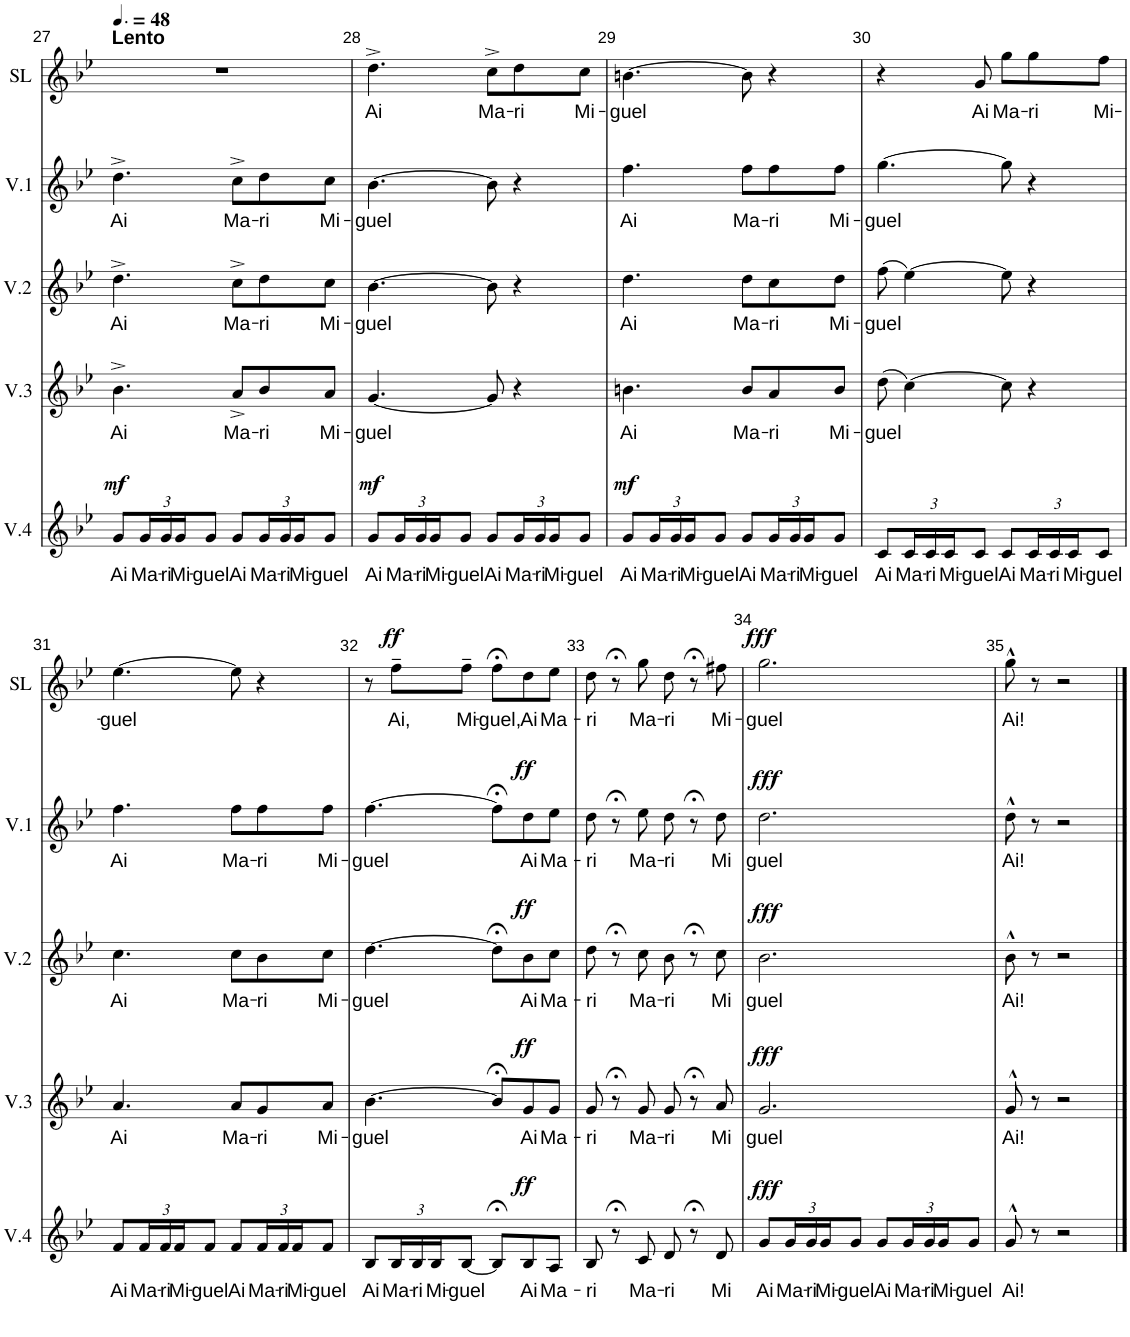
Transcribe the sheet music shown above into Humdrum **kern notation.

**kern	**text	**dynam	**kern	**text	**dynam	**kern	**text	**dynam	**kern	**text	**dynam	**kern	**text	**dynam
*part5	*part5	*part5	*part4	*part4	*part4	*part3	*part3	*part3	*part2	*part2	*part2	*part1	*part1	*part1
*staff5	*staff5	*staff5	*staff4	*staff4	*staff4	*staff3	*staff3	*staff3	*staff2	*staff2	*staff2	*staff1	*staff1	*staff1
*I"Voix 4	*	*	*I"Voix 3	*	*	*I"Voix 2	*	*	*I"Voix 1	*	*	*I"Solo	*	*
*I'V.4	*	*	*I'V.3	*	*	*I'V.2	*	*	*I'V.1	*	*	*I'SL	*	*
!!LO:PB:g=z
*clefG2	*	*	*clefG2	*	*	*clefG2	*	*	*clefG2	*	*	*clefG2	*	*
*k[b-e-]	*	*	*k[b-e-]	*	*	*k[b-e-]	*	*	*k[b-e-]	*	*	*k[b-e-]	*	*
*M6/8	*	*	*M6/8	*	*	*M6/8	*	*	*M6/8	*	*	*M6/8	*	*
*MM72	*	*	*MM72	*	*	*MM72	*	*	*MM72	*	*	*MM72	*	*
=27	=27	=27	=27	=27	=27	=27	=27	=27	=27	=27	=27	=27	=27	=27
!	!	!	!	!	!	!	!	!	!	!	!	!LO:TX:a:B:t=Lento	!	!
!	!LO:LY:b	!LO:DY:a	!	!LO:LY:b	!	!	!LO:LY:b	!	!	!LO:LY:b	!	!	!	!
8g/L	Ai	mf	4.b-^\	Ai	.	4.dd^\	Ai	.	4.dd^\	Ai	.	2.r	.	.
*Xbrackettup	*	*	*	*	*	*	*	*	*	*	*	*	*	*
!	!LO:LY:b	!	!	!	!	!	!	!	!	!	!	!	!	!
24g/L	Ma-	.	.	.	.	.	.	.	.	.	.	.	.	.
!	!LO:LY:b	!	!	!	!	!	!	!	!	!	!	!	!	!
24g/	-ri	.	.	.	.	.	.	.	.	.	.	.	.	.
!	!LO:LY:b	!	!	!	!	!	!	!	!	!	!	!	!	!
24g/J	Mi-	.	.	.	.	.	.	.	.	.	.	.	.	.
!	!LO:LY:b	!	!	!	!	!	!	!	!	!	!	!	!	!
8g/J	-guel	.	.	.	.	.	.	.	.	.	.	.	.	.
!	!LO:LY:b	!	!	!LO:LY:b	!	!	!LO:LY:b	!	!	!LO:LY:b	!	!	!	!
8g/L	Ai	.	8a^/L	Ma-	.	8cc^\L	Ma-	.	8cc^\L	Ma-	.	.	.	.
!	!LO:LY:b	!	!	!LO:LY:b	!	!	!LO:LY:b	!	!	!LO:LY:b	!	!	!	!
24g/L	Ma-	.	8b-/	-ri	.	8dd\	-ri	.	8dd\	-ri	.	.	.	.
!	!LO:LY:b	!	!	!	!	!	!	!	!	!	!	!	!	!
24g/	-ri	.	.	.	.	.	.	.	.	.	.	.	.	.
!	!LO:LY:b	!	!	!	!	!	!	!	!	!	!	!	!	!
24g/J	Mi-	.	.	.	.	.	.	.	.	.	.	.	.	.
!	!LO:LY:b	!	!	!LO:LY:b	!	!	!LO:LY:b	!	!	!LO:LY:b	!	!	!	!
8g/J	-guel	.	8a/J	Mi-	.	8cc\J	Mi-	.	8cc\J	Mi-	.	.	.	.
=28	=28	=28	=28	=28	=28	=28	=28	=28	=28	=28	=28	=28	=28	=28
!	!LO:LY:b	!LO:DY:a	!	!LO:LY:b	!	!	!LO:LY:b	!	!	!LO:LY:b	!	!	!LO:LY:b	!
8g/L	Ai	mf	[4.g/	-guel	.	[4.b-\	-guel	.	[4.b-\	-guel	.	4.dd^\	Ai	.
!	!LO:LY:b	!	!	!	!	!	!	!	!	!	!	!	!	!
24g/L	Ma-	.	.	.	.	.	.	.	.	.	.	.	.	.
!	!LO:LY:b	!	!	!	!	!	!	!	!	!	!	!	!	!
24g/	-ri	.	.	.	.	.	.	.	.	.	.	.	.	.
!	!LO:LY:b	!	!	!	!	!	!	!	!	!	!	!	!	!
24g/J	Mi-	.	.	.	.	.	.	.	.	.	.	.	.	.
!	!LO:LY:b	!	!	!	!	!	!	!	!	!	!	!	!	!
8g/J	-guel	.	.	.	.	.	.	.	.	.	.	.	.	.
!	!LO:LY:b	!	!	!	!	!	!	!	!	!	!	!	!LO:LY:b	!
8g/L	Ai	.	8g/]	.	.	8b-\]	.	.	8b-\]	.	.	8cc^\L	Ma-	.
!	!LO:LY:b	!	!	!	!	!	!	!	!	!	!	!	!LO:LY:b	!
24g/L	Ma-	.	4r	.	.	4r	.	.	4r	.	.	8dd\	-ri	.
!	!LO:LY:b	!	!	!	!	!	!	!	!	!	!	!	!	!
24g/	-ri	.	.	.	.	.	.	.	.	.	.	.	.	.
!	!LO:LY:b	!	!	!	!	!	!	!	!	!	!	!	!	!
24g/J	Mi-	.	.	.	.	.	.	.	.	.	.	.	.	.
!	!LO:LY:b	!	!	!	!	!	!	!	!	!	!	!	!LO:LY:b	!
8g/J	-guel	.	.	.	.	.	.	.	.	.	.	8cc\J	Mi-	.
=29	=29	=29	=29	=29	=29	=29	=29	=29	=29	=29	=29	=29	=29	=29
!	!LO:LY:b	!LO:DY:a	!	!LO:LY:b	!	!	!LO:LY:b	!	!	!LO:LY:b	!	!	!LO:LY:b	!
8g/L	Ai	mf	4.bn\	Ai	.	4.dd\	Ai	.	4.ff\	Ai	.	[4.bn\	-guel	.
!	!LO:LY:b	!	!	!	!	!	!	!	!	!	!	!	!	!
24g/L	Ma-	.	.	.	.	.	.	.	.	.	.	.	.	.
!	!LO:LY:b	!	!	!	!	!	!	!	!	!	!	!	!	!
24g/	-ri	.	.	.	.	.	.	.	.	.	.	.	.	.
!	!LO:LY:b	!	!	!	!	!	!	!	!	!	!	!	!	!
24g/J	Mi-	.	.	.	.	.	.	.	.	.	.	.	.	.
!	!LO:LY:b	!	!	!	!	!	!	!	!	!	!	!	!	!
8g/J	-guel	.	.	.	.	.	.	.	.	.	.	.	.	.
!	!LO:LY:b	!	!	!LO:LY:b	!	!	!LO:LY:b	!	!	!LO:LY:b	!	!	!	!
8g/L	Ai	.	8b/L	Ma-	.	8dd\L	Ma-	.	8ff\L	Ma-	.	8b\]	.	.
!	!LO:LY:b	!	!	!LO:LY:b	!	!	!LO:LY:b	!	!	!LO:LY:b	!	!	!	!
24g/L	Ma-	.	8a/	-ri	.	8cc\	-ri	.	8ff\	-ri	.	4r	.	.
!	!LO:LY:b	!	!	!	!	!	!	!	!	!	!	!	!	!
24g/	-ri	.	.	.	.	.	.	.	.	.	.	.	.	.
!	!LO:LY:b	!	!	!	!	!	!	!	!	!	!	!	!	!
24g/J	Mi-	.	.	.	.	.	.	.	.	.	.	.	.	.
!	!LO:LY:b	!	!	!LO:LY:b	!	!	!LO:LY:b	!	!	!LO:LY:b	!	!	!	!
8g/J	-guel	.	8b/J	Mi-	.	8dd\J	Mi-	.	8ff\J	Mi-	.	.	.	.
=30	=30	=30	=30	=30	=30	=30	=30	=30	=30	=30	=30	=30	=30	=30
!	!LO:LY:b	!	!	!LO:LY:b	!	!	!LO:LY:b	!	!	!LO:LY:b	!	!	!	!
8c/L	Ai	.	(8dd\	-guel	.	(8ff\	-guel	.	[4.gg\	-guel	.	4r	.	.
!	!LO:LY:b	!	!	!	!	!	!	!	!	!	!	!	!	!
24c/L	Ma-	.	[4cc\)	.	.	[4ee-\)	.	.	.	.	.	.	.	.
!	!LO:LY:b	!	!	!	!	!	!	!	!	!	!	!	!	!
24c/	-ri	.	.	.	.	.	.	.	.	.	.	.	.	.
!	!LO:LY:b	!	!	!	!	!	!	!	!	!	!	!	!	!
24c/J	Mi-	.	.	.	.	.	.	.	.	.	.	.	.	.
!	!LO:LY:b	!	!	!	!	!	!	!	!	!	!	!	!LO:LY:b	!
8c/J	-guel	.	.	.	.	.	.	.	.	.	.	8g/	Ai	.
!	!LO:LY:b	!	!	!	!	!	!	!	!	!	!	!	!LO:LY:b	!
8c/L	Ai	.	8cc\]	.	.	8ee-\]	.	.	8gg\]	.	.	8gg\L	Ma-	.
!	!LO:LY:b	!	!	!	!	!	!	!	!	!	!	!	!LO:LY:b	!
24c/L	Ma-	.	4r	.	.	4r	.	.	4r	.	.	8gg\	-ri	.
!	!LO:LY:b	!	!	!	!	!	!	!	!	!	!	!	!	!
24c/	-ri	.	.	.	.	.	.	.	.	.	.	.	.	.
!	!LO:LY:b	!	!	!	!	!	!	!	!	!	!	!	!	!
24c/J	Mi-	.	.	.	.	.	.	.	.	.	.	.	.	.
!	!LO:LY:b	!	!	!	!	!	!	!	!	!	!	!	!LO:LY:b	!
8c/J	-guel	.	.	.	.	.	.	.	.	.	.	8ff\J	Mi-	.
!!LO:LB:g=z
=31	=31	=31	=31	=31	=31	=31	=31	=31	=31	=31	=31	=31	=31	=31
!	!LO:LY:b	!	!	!LO:LY:b	!	!	!LO:LY:b	!	!	!LO:LY:b	!	!	!LO:LY:b	!
8f/L	Ai	.	4.a/	Ai	.	4.cc\	Ai	.	4.ff\	Ai	.	[4.ee-\	-guel	.
!	!LO:LY:b	!	!	!	!	!	!	!	!	!	!	!	!	!
24f/L	Ma-	.	.	.	.	.	.	.	.	.	.	.	.	.
!	!LO:LY:b	!	!	!	!	!	!	!	!	!	!	!	!	!
24f/	-ri	.	.	.	.	.	.	.	.	.	.	.	.	.
!	!LO:LY:b	!	!	!	!	!	!	!	!	!	!	!	!	!
24f/J	Mi-	.	.	.	.	.	.	.	.	.	.	.	.	.
!	!LO:LY:b	!	!	!	!	!	!	!	!	!	!	!	!	!
8f/J	-guel	.	.	.	.	.	.	.	.	.	.	.	.	.
!	!LO:LY:b	!	!	!LO:LY:b	!	!	!LO:LY:b	!	!	!LO:LY:b	!	!	!	!
8f/L	Ai	.	8a/L	Ma-	.	8cc\L	Ma-	.	8ff\L	Ma-	.	8ee-\]	.	.
!	!LO:LY:b	!	!	!LO:LY:b	!	!	!LO:LY:b	!	!	!LO:LY:b	!	!	!	!
24f/L	Ma-	.	8g/	-ri	.	8b-\	-ri	.	8ff\	-ri	.	4r	.	.
!	!LO:LY:b	!	!	!	!	!	!	!	!	!	!	!	!	!
24f/	-ri	.	.	.	.	.	.	.	.	.	.	.	.	.
!	!LO:LY:b	!	!	!	!	!	!	!	!	!	!	!	!	!
24f/J	Mi-	.	.	.	.	.	.	.	.	.	.	.	.	.
!	!LO:LY:b	!	!	!LO:LY:b	!	!	!LO:LY:b	!	!	!LO:LY:b	!	!	!	!
8f/J	-guel	.	8a/J	Mi-	.	8cc\J	Mi-	.	8ff\J	Mi-	.	.	.	.
=32	=32	=32	=32	=32	=32	=32	=32	=32	=32	=32	=32	=32	=32	=32
!	!LO:LY:b	!	!	!LO:LY:b	!	!	!LO:LY:b	!	!	!LO:LY:b	!	!	!	!
8B-/L	Ai	.	[4.b-\	-guel	.	[4.dd\	-guel	.	[4.ff\	-guel	.	8r	.	.
!	!LO:LY:b	!	!	!	!	!	!	!	!	!	!	!	!LO:LY:b	!LO:DY:a
24B-/L	Ma-	.	.	.	.	.	.	.	.	.	.	8ff~\L	Ai,	ff
!	!LO:LY:b	!	!	!	!	!	!	!	!	!	!	!	!	!
24B-/	-ri	.	.	.	.	.	.	.	.	.	.	.	.	.
!	!LO:LY:b	!	!	!	!	!	!	!	!	!	!	!	!	!
24B-/J	Mi-	.	.	.	.	.	.	.	.	.	.	.	.	.
!	!LO:LY:b	!	!	!	!	!	!	!	!	!	!	!	!LO:LY:b	!
[8B-/J	-guel	.	.	.	.	.	.	.	.	.	.	8ff~\J	Mi-	.
!	!	!	!	!	!	!	!	!	!	!	!	!	!LO:LY:b	!
8B-;</L]	.	.	8b-;</L]	.	.	8dd;<\L]	.	.	8ff;<\L]	.	.	8ff;<\L	-guel,	.
!	!LO:LY:b	!LO:DY:a	!	!LO:LY:b	!LO:DY:a	!	!LO:LY:b	!LO:DY:a	!	!LO:LY:b	!LO:DY:a	!	!LO:LY:b	!
8B-/	Ai	ff	8g/	Ai	ff	8b-\	Ai	ff	8dd\	Ai	ff	8dd\	Ai	.
!	!LO:LY:b	!	!	!LO:LY:b	!	!	!LO:LY:b	!	!	!LO:LY:b	!	!	!LO:LY:b	!
8A/J	Ma-	.	8g/J	Ma-	.	8cc\J	Ma-	.	8ee-\J	Ma-	.	8ee-\J	Ma-	.
=33	=33	=33	=33	=33	=33	=33	=33	=33	=33	=33	=33	=33	=33	=33
!	!LO:LY:b	!	!	!LO:LY:b	!	!	!LO:LY:b	!	!	!LO:LY:b	!	!	!LO:LY:b	!
8B-/	-ri	.	8g/	-ri	.	8dd\	-ri	.	8dd\	-ri	.	8dd\	-ri	.
8r;<	.	.	8r;<	.	.	8r;<	.	.	8r;<	.	.	8r;<	.	.
!	!LO:LY:b	!	!	!LO:LY:b	!	!	!LO:LY:b	!	!	!LO:LY:b	!	!	!LO:LY:b	!
8c/	Ma-	.	8g/	Ma-	.	8cc\	Ma-	.	8ee-\	Ma-	.	8gg\	Ma-	.
!	!LO:LY:b	!	!	!LO:LY:b	!	!	!LO:LY:b	!	!	!LO:LY:b	!	!	!LO:LY:b	!
8d/	-ri	.	8g/	-ri	.	8b-\	-ri	.	8dd\	-ri	.	8dd\	-ri	.
8r;<	.	.	8r;<	.	.	8r;<	.	.	8r;<	.	.	8r;<	.	.
!	!LO:LY:b	!	!	!LO:LY:b	!	!	!LO:LY:b	!	!	!LO:LY:b	!	!	!LO:LY:b	!
8d/	Mi	.	8a/	Mi	.	8cc\	Mi	.	8dd\	Mi	.	8ff#X\	Mi-	.
=34	=34	=34	=34	=34	=34	=34	=34	=34	=34	=34	=34	=34	=34	=34
!	!LO:LY:b	!LO:DY:a	!	!LO:LY:b	!LO:DY:a	!	!LO:LY:b	!LO:DY:a	!	!LO:LY:b	!LO:DY:a	!	!LO:LY:b	!LO:DY:a
8g/L	Ai	fff	2.g/	-guel	fff	2.b-\	-guel	fff	2.dd\	-guel	fff	2.gg\	-guel	fff
!	!LO:LY:b	!	!	!	!	!	!	!	!	!	!	!	!	!
24g/L	Ma-	.	.	.	.	.	.	.	.	.	.	.	.	.
!	!LO:LY:b	!	!	!	!	!	!	!	!	!	!	!	!	!
24g/	-ri	.	.	.	.	.	.	.	.	.	.	.	.	.
!	!LO:LY:b	!	!	!	!	!	!	!	!	!	!	!	!	!
24g/J	Mi-	.	.	.	.	.	.	.	.	.	.	.	.	.
!	!LO:LY:b	!	!	!	!	!	!	!	!	!	!	!	!	!
8g/J	-guel	.	.	.	.	.	.	.	.	.	.	.	.	.
!	!LO:LY:b	!	!	!	!	!	!	!	!	!	!	!	!	!
8g/L	Ai	.	.	.	.	.	.	.	.	.	.	.	.	.
!	!LO:LY:b	!	!	!	!	!	!	!	!	!	!	!	!	!
24g/L	Ma-	.	.	.	.	.	.	.	.	.	.	.	.	.
!	!LO:LY:b	!	!	!	!	!	!	!	!	!	!	!	!	!
24g/	-ri	.	.	.	.	.	.	.	.	.	.	.	.	.
!	!LO:LY:b	!	!	!	!	!	!	!	!	!	!	!	!	!
24g/J	Mi-	.	.	.	.	.	.	.	.	.	.	.	.	.
!	!LO:LY:b	!	!	!	!	!	!	!	!	!	!	!	!	!
8g/J	-guel	.	.	.	.	.	.	.	.	.	.	.	.	.
=35	=35	=35	=35	=35	=35	=35	=35	=35	=35	=35	=35	=35	=35	=35
!	!LO:LY:b	!	!	!LO:LY:b	!	!	!LO:LY:b	!	!	!LO:LY:b	!	!	!LO:LY:b	!
8g^^/	Ai!	.	8g^^/	-Ai!	.	8b-^^\	Ai!	.	8dd^^\	-Ai!	.	8gg^^\	Ai!	.
8r	.	.	8r	.	.	8r	.	.	8r	.	.	8r	.	.
2r	.	.	2r	.	.	2r	.	.	2r	.	.	2r	.	.
==	==	==	==	==	==	==	==	==	==	==	==	==	==	==
*-	*-	*-	*-	*-	*-	*-	*-	*-	*-	*-	*-	*-	*-	*-
